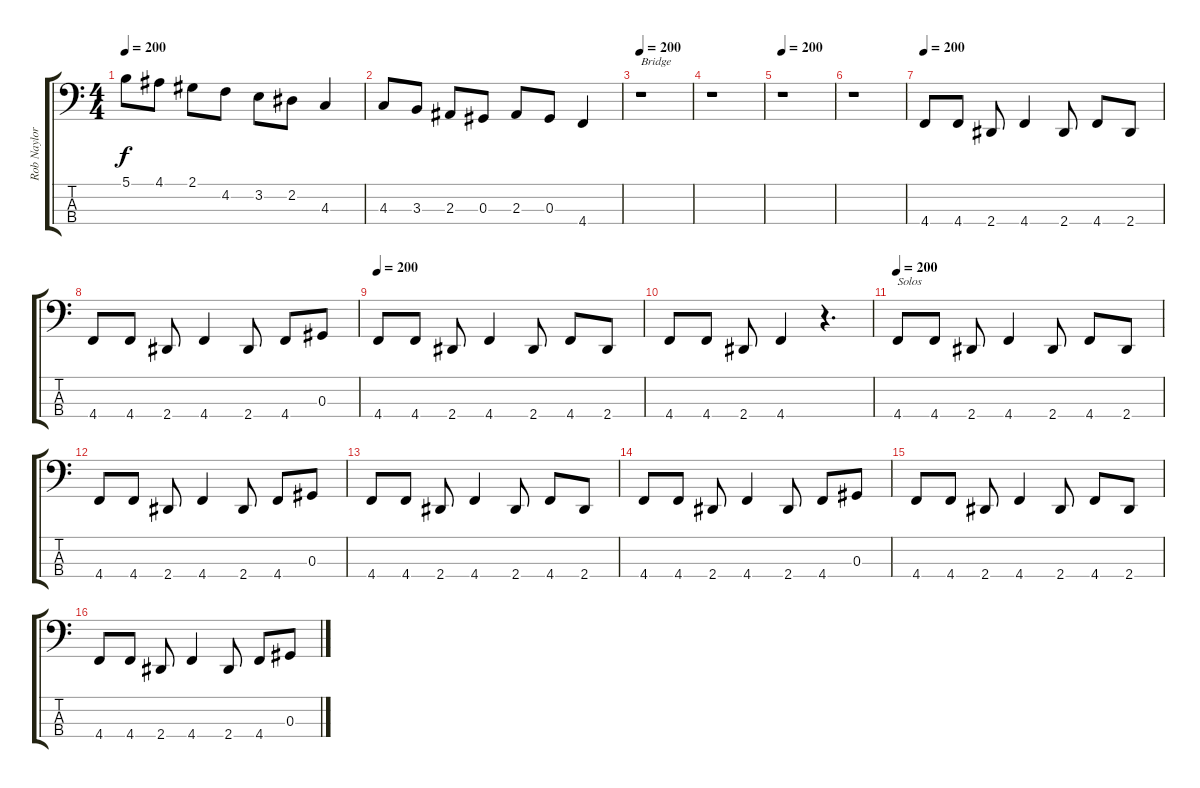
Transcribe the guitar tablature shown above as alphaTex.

\track ("Rob Naylor" "Rob Naylor") {instrument electricbasspick}
\staff {score tabs}
\tuning (Gb2 Db2 Ab1 Db1) {hide}
\ts (4 4)
\tempo 200
\clef f4
\ks c
5.1.8{dy f} 4.1.8 2.1.8 4.2.8 3.2.8 2.2.8 4.3.4 |
4.3.8 3.3.8 2.3.8 0.3.8 2.3.8 0.3.8 4.4.4 |
\tempo 200
r.1{txt "Bridge"} |
r.1 |
\tempo 200
r.1 |
r.1 |
\tempo 200
4.4.8 4.4.8 2.4.8 4.4.4 2.4.8 4.4.8 2.4.8 |
4.4.8 4.4.8 2.4.8 4.4.4 2.4.8 4.4.8 0.3.8 |
\tempo 200
4.4.8 4.4.8 2.4.8 4.4.4 2.4.8 4.4.8 2.4.8 |
4.4.8 4.4.8 2.4.8 4.4.4 r.4{d} |
\tempo 200
4.4.8{txt "Solos"} 4.4.8 2.4.8 4.4.4 2.4.8 4.4.8 2.4.8 |
4.4.8 4.4.8 2.4.8 4.4.4 2.4.8 4.4.8 0.3.8 |
4.4.8 4.4.8 2.4.8 4.4.4 2.4.8 4.4.8 2.4.8 |
4.4.8 4.4.8 2.4.8 4.4.4 2.4.8 4.4.8 0.3.8 |
4.4.8 4.4.8 2.4.8 4.4.4 2.4.8 4.4.8 2.4.8 |
4.4.8 4.4.8 2.4.8 4.4.4 2.4.8 4.4.8 0.3.8
